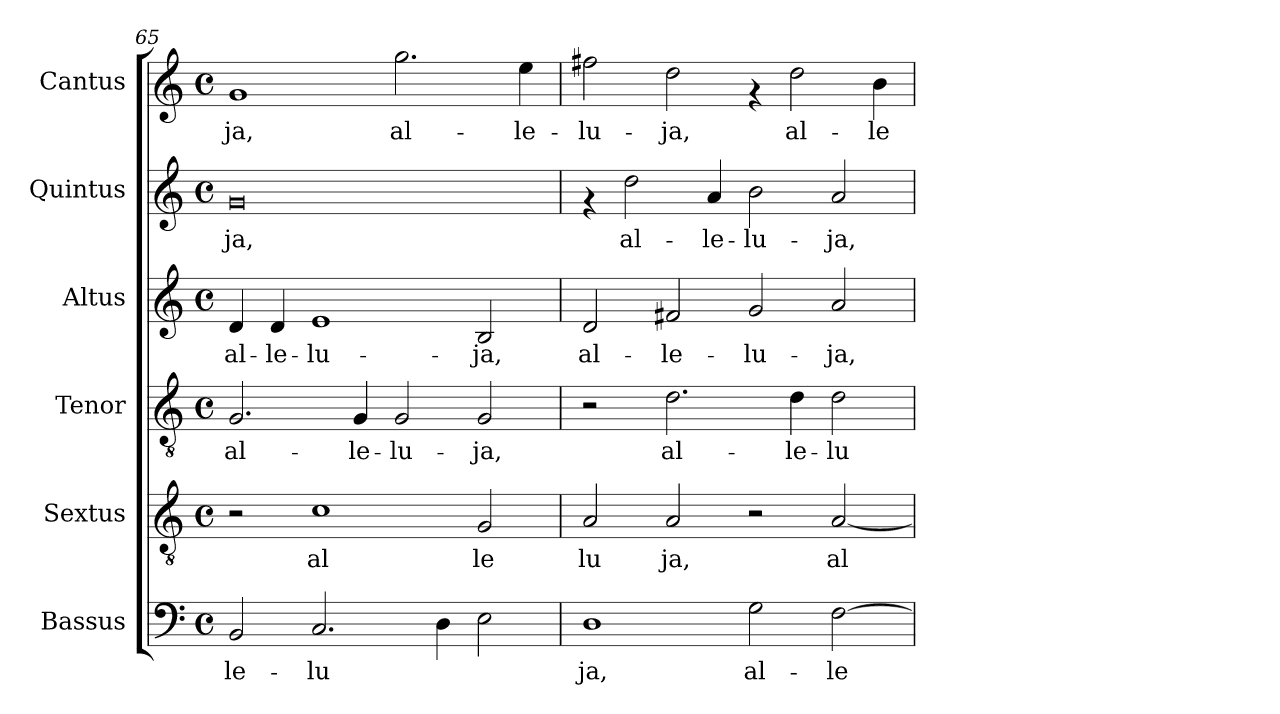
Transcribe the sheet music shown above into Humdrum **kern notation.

**kern	**text	**kern	**text	**kern	**text	**kern	**text	**kern	**text	**kern	**text
*part6	*part6	*part5	*part5	*part4	*part4	*part3	*part3	*part2	*part2	*part1	*part1
*staff6	*staff6	*staff5	*staff5	*staff4	*staff4	*staff3	*staff3	*staff2	*staff2	*staff1	*staff1
*I"Bassus	*	*I"Sextus	*	*I"Tenor	*	*I"Altus	*	*I"Quintus	*	*I"Cantus	*
*clefF4	*	*clefGv2	*	*clefGv2	*	*clefG2	*	*clefG2	*	*clefG2	*
*k[]	*	*k[]	*	*k[]	*	*k[]	*	*k[]	*	*k[]	*
*C:	*	*C:	*	*C:	*	*C:	*	*C:	*	*C:	*
*M4/4	*	*M4/4	*	*M4/4	*	*M4/4	*	*M4/4	*	*M4/4	*
*met(c)	*	*met(c)	*	*met(c)	*	*met(c)	*	*met(c)	*	*met(c)	*
=65	=65	=65	=65	=65	=65	=65	=65	=65	=65	=65	=65
!	!LO:LY:b:cj	!	!	!	!LO:LY:b:cj	!	!LO:LY:b:cj	!	!LO:LY:b:cj	!	!LO:LY:b:cj
2BB/	-le-	2r	.	2.G/	al-	4d/	al-	0g	-ja,	1g	-ja,
!	!	!	!	!	!	!	!LO:LY:b:cj	!	!	!	!
.	.	.	.	.	.	4d/	-le-	.	.	.	.
!	!LO:LY:b:cj	!	!LO:LY:b:cj	!	!	!	!LO:LY:b:cj	!	!	!	!
2.C/	-lu-	1c	al	.	.	1e	-lu-	.	.	.	.
!	!	!	!	!	!LO:LY:b:cj	!	!	!	!	!	!
.	.	.	.	4G/	-le-	.	.	.	.	.	.
!	!	!	!	!	!LO:LY:b:cj	!	!	!	!	!	!LO:LY:b:cj
.	.	.	.	2G/	-lu-	.	.	.	.	2.gg\	al-
!	!LO:LY:b:cj	!	!	!	!	!	!	!	!	!	!
4D\	--	.	.	.	.	.	.	.	.	.	.
!	!LO:LY:b:cj	!	!LO:LY:b:cj	!	!LO:LY:b:cj	!	!LO:LY:b:cj	!	!	!	!
2E\	--	2G/	le	2G/	-ja,	2B/	-ja,	.	.	.	.
!	!	!	!	!	!	!	!	!	!	!	!LO:LY:b:cj
.	.	.	.	.	.	.	.	.	.	4ee\	-le-
=66	=66	=66	=66	=66	=66	=66	=66	=66	=66	=66	=66
!	!LO:LY:b:cj	!	!LO:LY:b:cj	!	!	!	!LO:LY:b:cj	!	!	!	!LO:LY:b:cj
1D	-ja,	2A/	lu	2r	.	2d/	al-	4rf	.	2ff#X\	-lu-
!	!	!	!	!	!	!	!	!	!LO:LY:b:cj	!	!
.	.	.	.	.	.	.	.	2dd\	al-	.	.
!	!	!	!LO:LY:b:cj	!	!LO:LY:b:cj	!	!LO:LY:b:cj	!	!	!	!LO:LY:b:cj
.	.	2A/	ja,	2.d\	al-	2f#X/	-le-	.	.	2dd\	-ja,
!	!	!	!	!	!	!	!	!	!LO:LY:b:cj	!	!
.	.	.	.	.	.	.	.	4a/	-le-	.	.
!	!LO:LY:b:cj	!	!	!	!	!	!LO:LY:b:cj	!	!LO:LY:b:cj	!	!
2G\	al-	2r	.	.	.	2g/	-lu-	2b\	-lu-	4rf	.
!	!	!	!	!	!LO:LY:b:cj	!	!	!	!	!	!LO:LY:b:cj
.	.	.	.	4d\	-le-	.	.	.	.	2dd\	al-
!	!LO:LY:b:cj	!	!LO:LY:b:cj	!	!LO:LY:b:cj	!	!LO:LY:b:cj	!	!LO:LY:b:cj	!	!
[>2F\	-le-	[<2A/	al	2d\	-lu-	2a/	-ja,	2a/	-ja,	.	.
!	!	!	!	!	!	!	!	!	!	!	!LO:LY:b:cj
.	.	.	.	.	.	.	.	.	.	4b\	-le-
=	=	=	=	=	=	=	=	=	=	=	=
*-	*-	*-	*-	*-	*-	*-	*-	*-	*-	*-	*-
